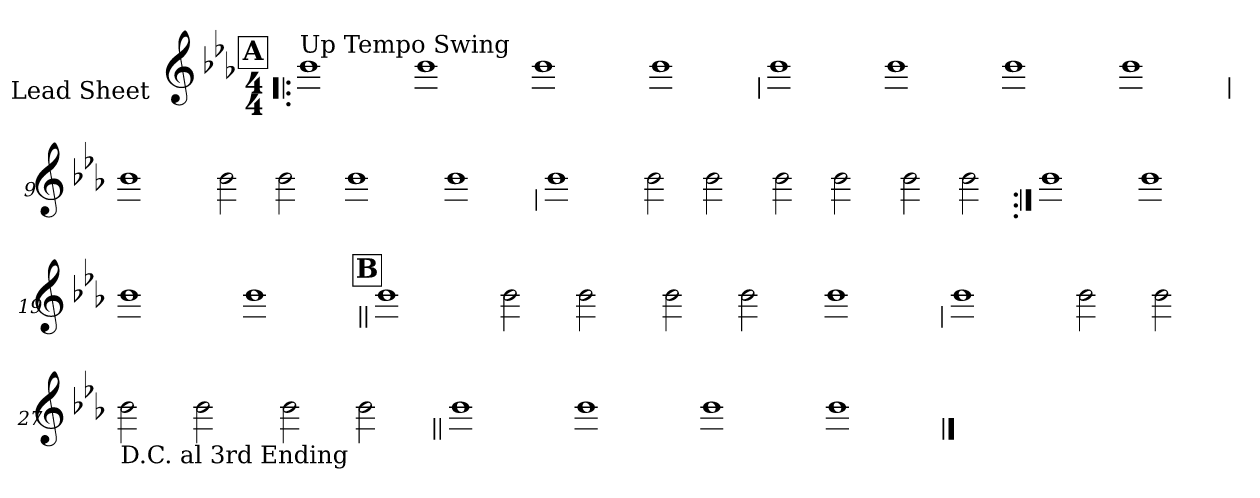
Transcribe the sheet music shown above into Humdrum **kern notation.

**kern
*part1
*staff1
*I"Lead Sheet
*stria0
*clefG2
*k[b-e-a-]
*E-:
*M4/4
!!LO:REH:place=s1:a:t=A
=1!|:
!LO:TX:a:t=Up Tempo Swing
1b-
=2-
1b-
=3-
1b-
=4-
1b-
!!LO:LB:g=z
=5
1b-
=6-
1b-
=7-
1b-
=8-
1b-
!!LO:LB:g=z
=9
1b-
=10-
2b-
2b-
=11-
1b-
=12-
1b-
!!LO:LB:g=z
=13
1b-
=14-
2b-
2b-
=15-
2b-
2b-
=16-
2b-
2b-
!!LO:LB:g=z
=17:|!
1b-
=18-
1b-
=19-
1b-
=20-
1b-
!!LO:LB:g=z
!!LO:REH:place=s1:a:t=B
=21||
1b-
=22-
2b-
2b-
=23-
2b-
2b-
=24-
1b-
!!LO:LB:g=z
=25
1b-
=26-
2b-
2b-
=27-
!LO:TX:b:t=D.C. al 3rd Ending
2b-
2b-
=28-
2b-
2b-
!!LO:LB:g=z
=29||
1b-
=30-
1b-
=31-
1b-
=32-
1b-
==
*-
